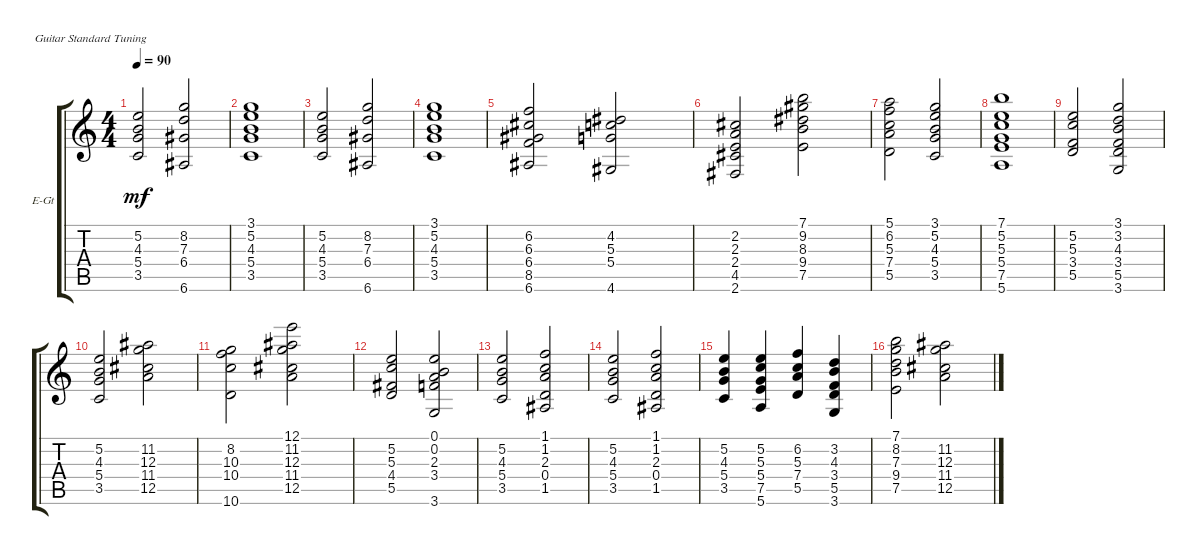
\defaultSystemsLayout 4
\bracketExtendMode groupsimilarinstruments
\firstSystemTrackNameOrientation horizontal
\otherSystemsTrackNameOrientation horizontal
\track ("Electric Guitar" "E-Gt") {instrument electricguitarclean}
\staff {score tabs}
\tuning (E4 B3 G3 D3 A2 E2)
\ts (4 4)
\tempo 90
\clef g2
\ks c
(3.5 5.4 4.3 5.2).2{dy mf instrument electricguitarclean} (6.6 6.4 7.3 8.2).2 |
(3.5 5.4 4.3 5.2 3.1).1 |
(3.5 5.4 4.3 5.2).2 (6.6 6.4 7.3 8.2).2 |
(3.5 5.4 4.3 3.1 5.2).1 |
(6.6 8.5 6.4 6.3 6.2).2 (4.6 5.4 5.3 4.2).2 |
(4.5 2.4 2.3 2.2 2.6).2 (7.5 9.4 8.3 9.2 7.1).2 |
(5.5 7.4 5.3 6.2 5.1).2 (3.5 5.4 4.3 5.2 3.1).2 |
(5.6 7.5 5.4 5.3 5.2 7.1).1 |
(5.5 3.4 5.3 5.2).2 (3.6 5.5 3.4 4.3 3.2 3.1).2 |
(3.5 5.4 5.2 4.3).2 (12.5 11.4 12.3 11.2).2 |
(10.6 10.4 10.3 8.2).2 (12.5 11.4 12.3 11.2 12.1).2 |
(5.5 4.4 5.3 5.2).2 (3.6 3.4 2.3 0.2 0.1).2 |
(3.5 5.4 4.3 5.2).2 (1.5 0.4 2.3 1.2 1.1).2 |
(3.5 5.4 4.3 5.2).2 (1.5 0.4 2.3 1.2 1.1).2 |
(3.5 5.4 4.3 5.2).4 (5.6 7.5 5.4 5.3 5.2).4 (5.5 7.4 6.2 5.3).4 (3.6 5.5 3.4 4.3 3.2).4 |
(7.5 9.4 7.3 8.2 7.1).2 (12.5 11.4 12.3 11.2).2
